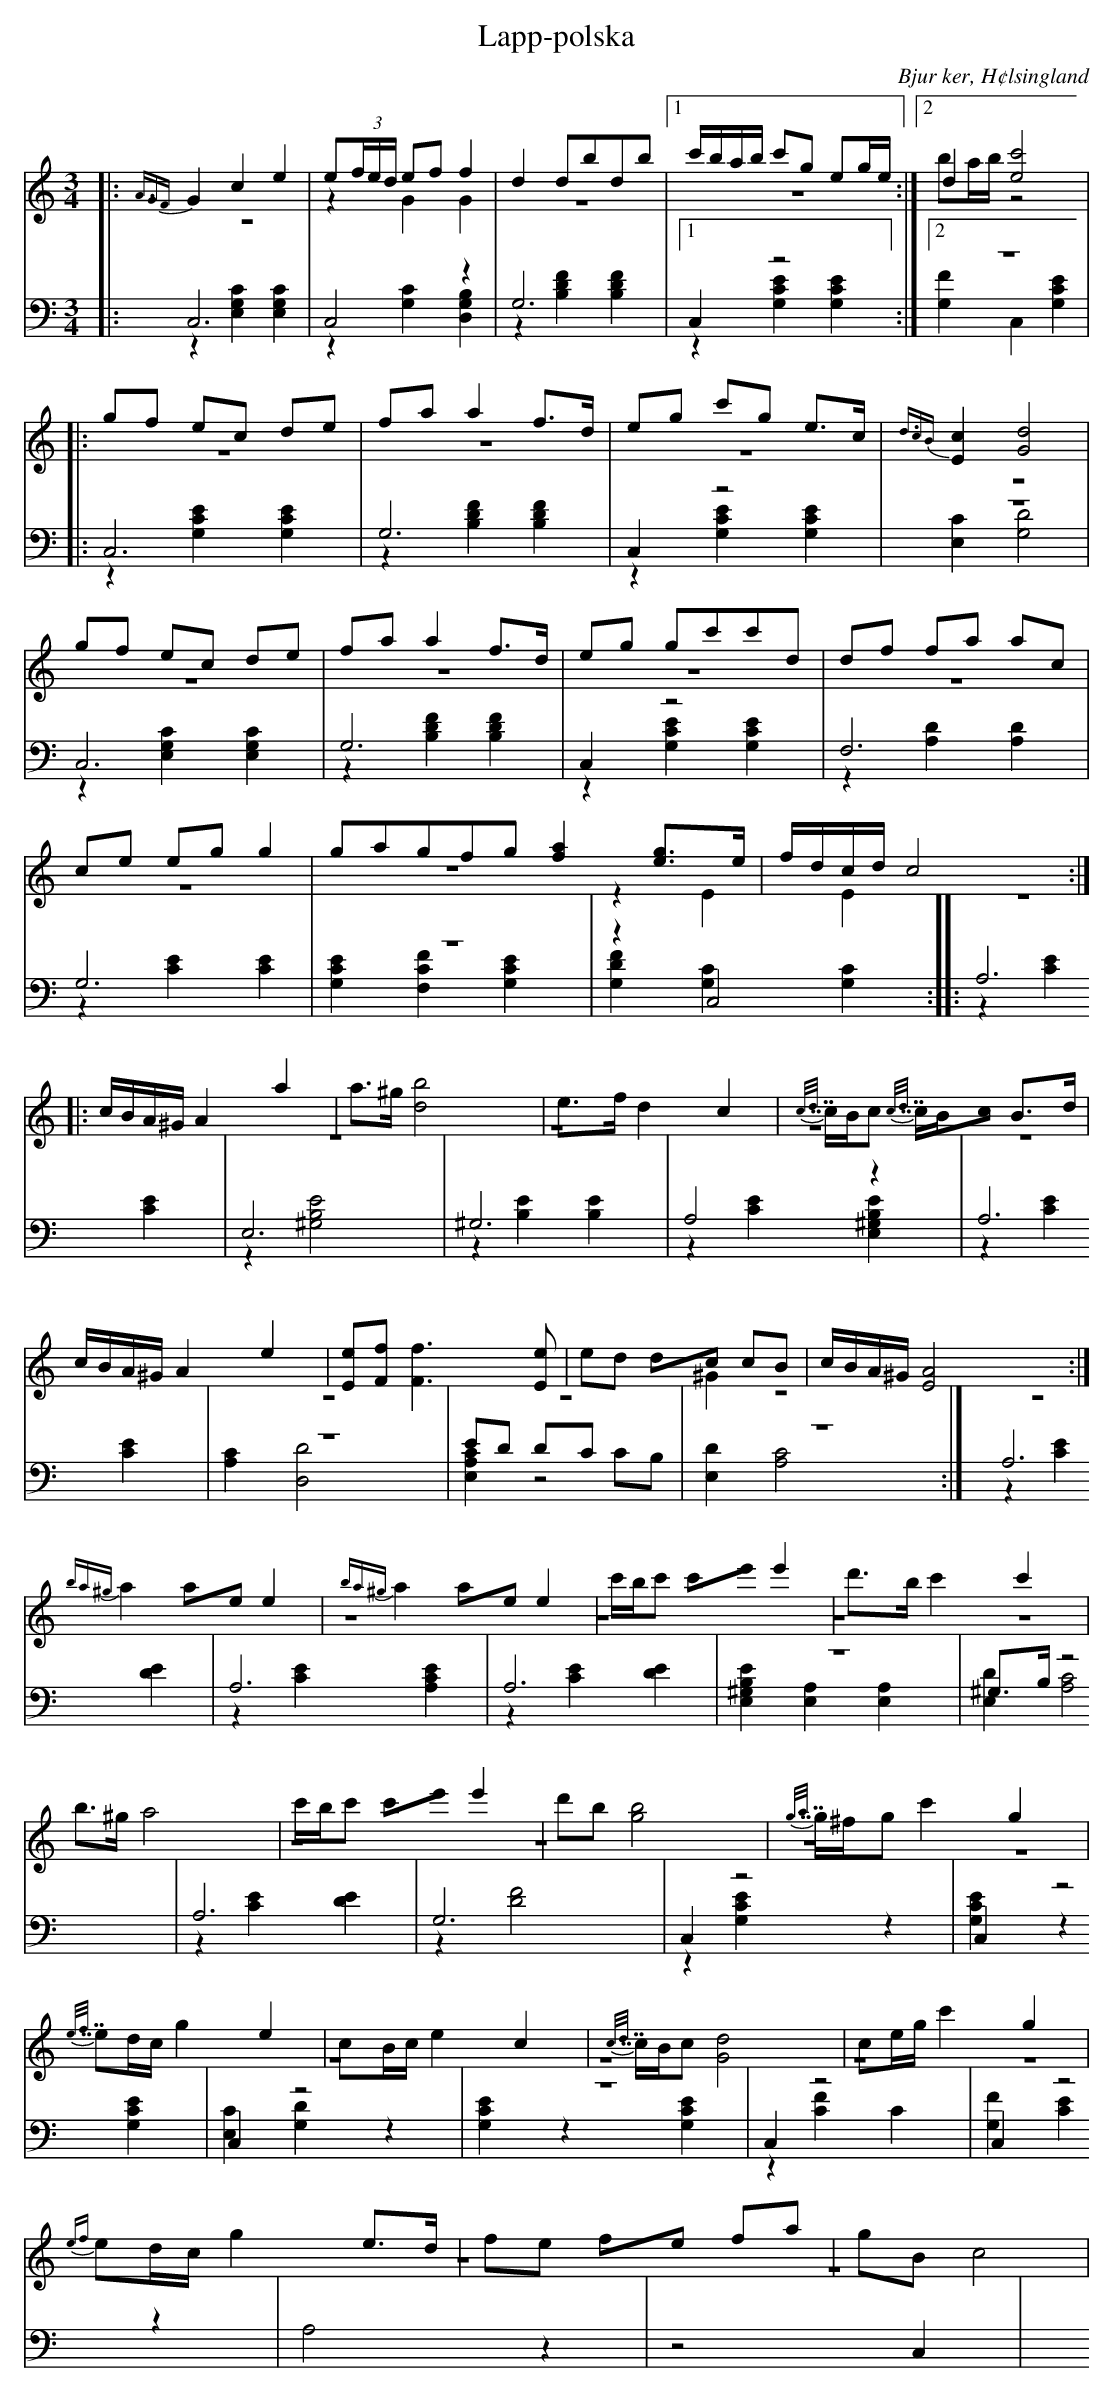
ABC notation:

X:1
T: Lapp-polska
O: Bjur ker, H¢lsingland
M: 3/4
L: 1/8
K: C
V:1
V:2 merge
V:3
V:4 merge
V:1
|:{A3/2GF}G2 c2 e2|e(3f/e/d/ ef f2|d2 dbdb|1 c'/b/a/b/ c'g eg/e/:|2 d2 [e4c'4]|
|:gf ec de|fa a2 f>d|eg c'g e>c|{d3/2cB}[c2E2] [G4d4]|
gf ec de|fa a2 f>d|eg gc'c'd|df fa ac|
ce eg g2|g2/5a2/5g2/5f2/5g2/5 [f2a2] [eg]>e|f/d/c/d/  c4:|
|:c/B/A/^G/ A2 a2|a>^g [d4b4]|e>f d2 c2|{c7/8d7/8}c/B/c {c7/8d7/8}c/B/c B>d|
c/B/A/^G/ A2 e2|[Ee][Ff] [F3f3] [Ee] |ed dc cB|c/B/A/^G/ [E4A4]:|
{ba^g}a2 ae e2|{ba^g}a2 ae e2|c'/b/c' c'e' e'2  |d'>b c'2 c'2|
 b>^g a4|c'/b/c' c'e' e'2|d'b [g4b4]|{g7/8a7/8}g/^f/g c'2 g2|
{e7/8f7/8}ed/c/ g2 e2|cB/c/ e2 c2|{c7/8d7/8}c/B/c [G4d4]|ce/g/ c'2 g2|
{ef}ed/c/ g2 e>d|fe fe fa|gB c4|
V:2
|:z6|z2 G2 G2|z6|1 z6:|2 ba/b/ z4|
|:z6|z6|z6|z6|
 z6|z6|z6|z6|
z6|z6|z2 E2 E2:|
|:z6|z6|z6|z6|
 z6|z6|z6|^G2 z4:|
|z6|z6|z6|z6|
 z6|z6|z6|z6|
z6|z6|z6|z6|
z6|z6|z6|
V:3  clef=bass
|:C,6|C,4 z2|G,6|1 C,2 z4:|2 z6|
|:C,6|G,6|C,2 z4|z6|
C,6|G,6|C,2 z4|F,6|
G,6|z6|z2 C,4:|
|:A,6|E,6|^G,6|A,4 z2|
A,6|z6|ED DC CB,|z6:|
A,6|A,6|A,6|z6|
 ^G,>B, z4|A,6|G,6|C,2 z4|
C,2 z4|C,2 z4|z6|C,2 z4|
C,2 z4|A,4 z2|z4 C,2|
V:4  clef=bass
|:z2 [E,2G,2C2] [E,2G,2C2]|z2 [G,2C2] [D,2G,2B,2]|z2 [B,2D2F2] [B,2D2F2]|1 z2 [G,2C2E2] [G,2C2E2]:|2 [G,2F2] C,2 [G,2C2E2]|
|:z2 [G,2C2E2] [G,2C2E2]|z2 [B,2D2F2] [B,2D2F2]|z2 [G,2C2E2] [G,2C2E2]|[E,2C2] [G,4D4]|
z2 [E,2G,2C2] [E,2G,2C2]|z2 [B,2D2F2] [B,2D2F2]|z2 [G,2C2E2] [G,2C2E2]|z2 [A,2D2] [A,2D2]|
z2 [C2E2] [C2E2]|[G,2C2E2] [F,2C2F2] [G,2C2E2] |[G,2D2F2] [G,2C2] [G,2C2]:|
|:z2 [C2E2] [C2E2]|z2 [^G,4B,4E4]|z2 [B,2E2] [B,2E2]|z2 [C2E2] [E,2^G,2B,2E2]|
z2 [C2E2] [C2E2]|[A,2C2] [D,4D4]|[E,2A,2C2] z4|[E,2D2] [A,4C4]:|
z2 [C2E2] [D2E2]|z2 [C2E2] [A,2C2E2]|z2 [C2E2] [D2E2]|[E,2^G,2B,2E2] [A,2E,2] [A,2E,2]|
 [E,2D2] [A,4C4]|z2 [C2E2] [D2E2]|z2 [D4F4]|z2 [G,2C2E2]|
z2 [G,2C2E2]|z2 [G,2C2E2]|[E,2C2] [G,2D2]|z2 [G,2C2E2]|
z2 [G,2C2E2]|z2 [C2F2] C2|[G,2F2] [C2E2] z2|
